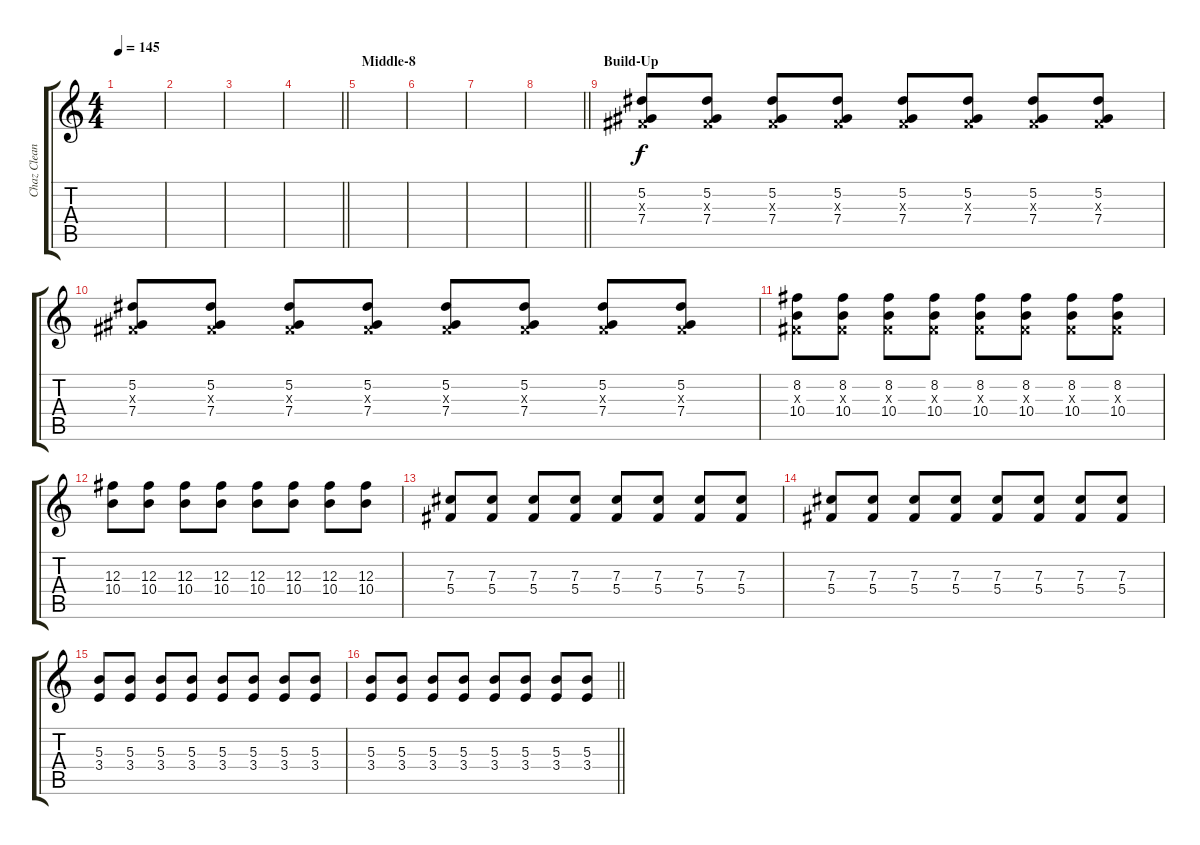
\track ("Chaz Clean" "Chaz Clean") {instrument electricguitarclean}
\staff {score tabs}
\tuning (Eb4 Bb3 Gb3 Db3 Ab2 Eb2) {hide}
\ts (4 4)
\tempo 145
\clef g2
\ks c
|
|
|
\barLineRight lightlight
|
\section ("" "Middle-8")
|
|
|
\barLineRight lightlight
|
\section ("" "Build-Up")
(5.2 0.3{x} 7.4).8{volume 9} (5.2 0.3{x} 7.4).8 (5.2 0.3{x} 7.4).8 (5.2 0.3{x} 7.4).8 (5.2 0.3{x} 7.4).8 (5.2 0.3{x} 7.4).8 (5.2 0.3{x} 7.4).8 (5.2 0.3{x} 7.4).8 |
(5.2 0.3{x} 7.4).8 (5.2 0.3{x} 7.4).8 (5.2 0.3{x} 7.4).8 (5.2 0.3{x} 7.4).8 (5.2 0.3{x} 7.4).8 (5.2 0.3{x} 7.4).8 (5.2 0.3{x} 7.4).8 (5.2 0.3{x} 7.4).8 |
(8.2 0.3{x} 10.4).8 (8.2 0.3{x} 10.4).8 (8.2 0.3{x} 10.4).8 (8.2 0.3{x} 10.4).8 (8.2 0.3{x} 10.4).8 (8.2 0.3{x} 10.4).8 (8.2 0.3{x} 10.4).8 (8.2 0.3{x} 10.4).8 |
(12.3 10.4).8 (12.3 10.4).8 (12.3 10.4).8 (12.3 10.4).8 (12.3 10.4).8 (12.3 10.4).8 (12.3 10.4).8 (12.3 10.4).8 |
(7.3 5.4).8 (7.3 5.4).8 (7.3 5.4).8 (7.3 5.4).8 (7.3 5.4).8 (7.3 5.4).8 (7.3 5.4).8 (7.3 5.4).8 |
(7.3 5.4).8 (7.3 5.4).8 (7.3 5.4).8 (7.3 5.4).8 (7.3 5.4).8 (7.3 5.4).8 (7.3 5.4).8 (7.3 5.4).8 |
(5.3 3.4).8 (5.3 3.4).8 (5.3 3.4).8 (5.3 3.4).8 (5.3 3.4).8 (5.3 3.4).8 (5.3 3.4).8 (5.3 3.4).8 |
\barLineRight lightlight
(5.3 3.4).8 (5.3 3.4).8 (5.3 3.4).8 (5.3 3.4).8 (5.3 3.4).8 (5.3 3.4).8 (5.3 3.4).8 (5.3 3.4).8
